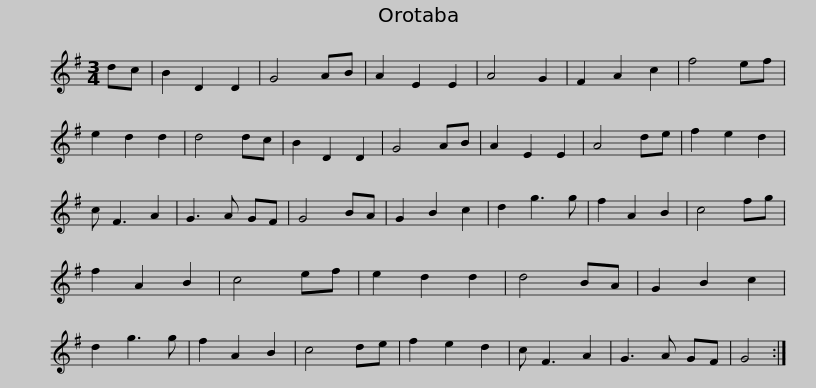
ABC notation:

X:1
L:1/8
M:3/4
I:linebreak $
K:G
V:1 treble
V:1
 dc | B2 D2 D2 | G4 AB | A2 E2 E2 | A4 G2 | %5
 F2 A2 c2 | f4 ef | e2 d2 d2 | d4 dc | B2 D2 D2 | %10
 G4 AB | A2 E2 E2 | A4 de |$ f2 e2 d2 | c F3 A2 | %15
 G3 A GF | G4 BA | G2 B2 c2 | d2 g3 g | f2 A2 B2 | %20
 c4 fg | f2 A2 B2 | c4 ef | e2 d2 d2 | d4 BA |$ %25
 G2 B2 c2 | d2 g3 g | f2 A2 B2 | c4 de | f2 e2 d2 | %30
 c F3 A2 | G3 A GF | G4 :| %33
